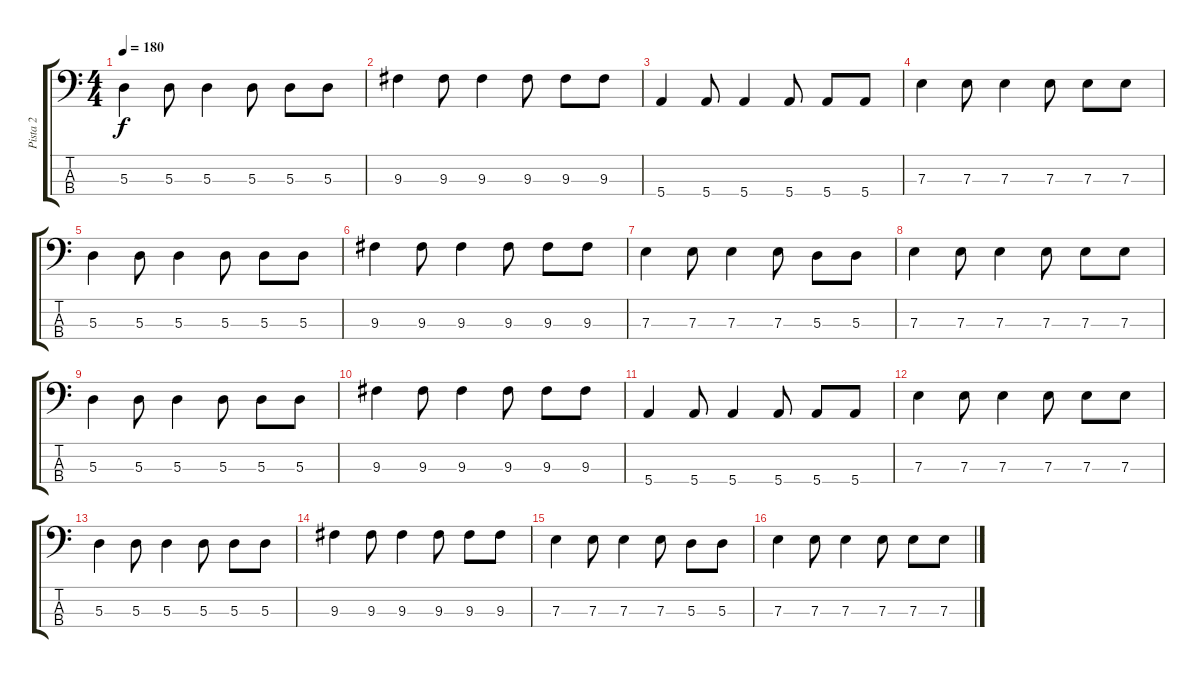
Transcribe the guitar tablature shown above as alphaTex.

\track ("Pista 2" "Pista 2") {instrument electricbassfinger}
\staff {score tabs}
\tuning (G2 D2 A1 E1) {hide}
\ts (4 4)
\tempo 180
\clef f4
\ks c
5.3.4{dy f} 5.3.8 5.3.4 5.3.8 5.3.8 5.3.8 |
9.3.4 9.3.8 9.3.4 9.3.8 9.3.8 9.3.8 |
5.4.4 5.4.8 5.4.4 5.4.8 5.4.8 5.4.8 |
7.3.4 7.3.8 7.3.4 7.3.8 7.3.8 7.3.8 |
5.3.4 5.3.8 5.3.4 5.3.8 5.3.8 5.3.8 |
9.3.4 9.3.8 9.3.4 9.3.8 9.3.8 9.3.8 |
7.3.4 7.3.8 7.3.4 7.3.8 5.3.8 5.3.8 |
7.3.4 7.3.8 7.3.4 7.3.8 7.3.8 7.3.8 |
5.3.4 5.3.8 5.3.4 5.3.8 5.3.8 5.3.8 |
9.3.4 9.3.8 9.3.4 9.3.8 9.3.8 9.3.8 |
5.4.4 5.4.8 5.4.4 5.4.8 5.4.8 5.4.8 |
7.3.4 7.3.8 7.3.4 7.3.8 7.3.8 7.3.8 |
5.3.4 5.3.8 5.3.4 5.3.8 5.3.8 5.3.8 |
9.3.4 9.3.8 9.3.4 9.3.8 9.3.8 9.3.8 |
7.3.4 7.3.8 7.3.4 7.3.8 5.3.8 5.3.8 |
7.3.4 7.3.8 7.3.4 7.3.8 7.3.8 7.3.8
